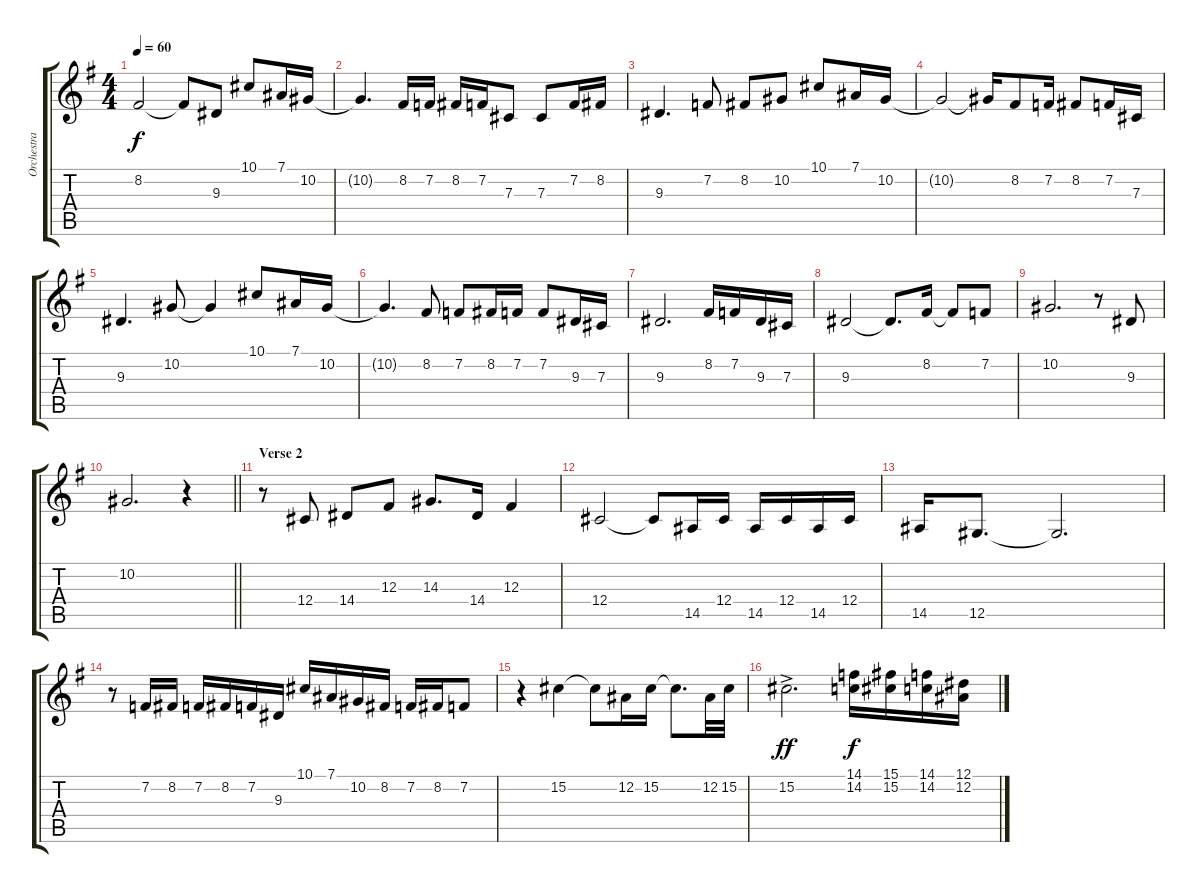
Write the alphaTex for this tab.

\track ("Orchestra " "Orchestra ") {instrument synthstrings2}
\staff {score tabs}
\tuning (Eb4 Bb3 Gb3 Db3 Ab2 Eb2) {hide}
\ts (4 4)
\tempo 60
\clef g2
\ks g
8.2{t}.2{dy f} 8.2{t}.8 9.3.8 10.1.8 7.1.16 10.2.16 |
10.2{t}.4{d} 8.2.16 7.2.16 8.2.16 7.2.16 7.3.8 7.3.8 7.2.16 8.2.16 |
9.3.4{d} 7.2.8 8.2.8 10.2.8 10.1.8 7.1.16 10.2.16 |
10.2{t}.2 10.2{t}.16 8.2.8 7.2.16 8.2.8 7.2.16 7.3.16 |
9.3.4{d} 10.2.8 10.2{t}.4 10.1.8 7.1.16 10.2.16 |
10.2{t}.4{d} 8.2.8 7.2.8 8.2.16 7.2.16 7.2.8 9.3.16 7.3.16 |
9.3.2{d} 8.2.16 7.2.16 9.3.16 7.3.16 |
9.3.2 9.3{t}.8{d} 8.2.16 8.2{t}.8 7.2.8 |
10.2.2{d} r.8 9.3.8 |
\barLineRight lightlight
10.2.2{d} r.4 |
\section ("" "Verse 2")
r.8 12.4.8 14.4.8 12.3.8 14.3.8{d} 14.4.16 12.3.4 |
12.4.2 12.4{t}.8 14.5.16 12.4.16 14.5.16 12.4.16 14.5.16 12.4.16 |
14.5.16 12.5.8{d} 12.5{t}.2{d} |
r.8 7.2.16 8.2.16 7.2.16 8.2.16 7.2.16 9.3.16 10.1.16 7.1.16 10.2.16 8.2.16 7.2.16 8.2.16 7.2.8 |
r.4 15.2.4 15.2{t}.8 12.2.16 15.2.16 15.2{t}.8{d} 12.2.32 15.2.32 |
15.2{ac}.2{d dy ff} (14.1 14.2).16{dy f} (15.1 15.2).16 (14.1 14.2).16 (12.1 12.2).16
